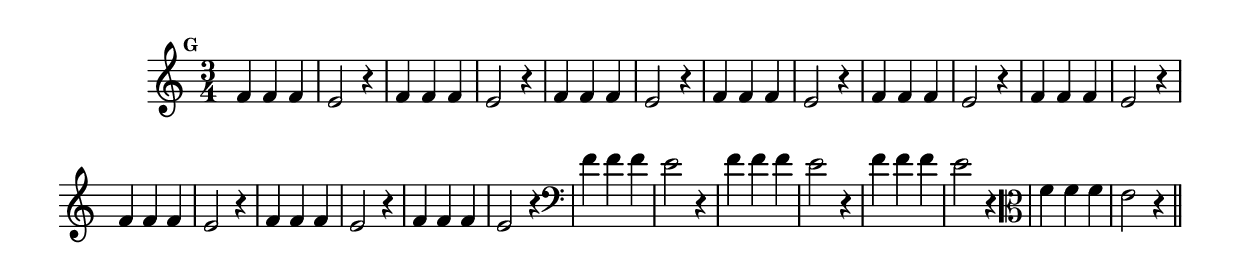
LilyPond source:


\version "2.14.2"

%\header { texidoc="Perguntas e Respostas"}

\relative c' {

  \override Staff.TimeSignature #'style = #'()
  \time 3/4 
  \override Score.BarNumber #'transparent = ##t
                                %\override Score.RehearsalMark #'font-family = #'roman
  \override Score.RehearsalMark #'font-size = #-2
  \override Score.BarNumber #'transparent = ##t
  \set Score.markFormatter = #format-mark-numbers

  \mark 7 

                                % CLARINETE

  \tag #'cl {
    f4 f f | e2 r4 
  }

                                % FLAUTA

  \tag #'fl {
    f4 f f | e2 r4 
  }

                                % OBOÉ

  \tag #'ob {
    f4 f f | e2 r4 
  }

                                % SAX ALTO

  \tag #'saxa {
    f4 f f | e2 r4 
  }

                                % SAX TENOR

  \tag #'saxt {
    f4 f f | e2 r4 
  }

                                % SAX GENES

  \tag #'saxg {
    f4 f f | e2 r4 
  }

                                % TROMPETE

  \tag #'tpt {
    f4 f f | e2 r4 
  }

                                % TROMPA

  \tag #'tpa {
    f4 f f | e2 r4 
  }

                                % TROMPA OP

  \tag #'tpaop {
    f4 f f | e2 r4 
  }

                                % TROMBONE

  \tag #'tbn {
    \clef bass
    f4 f f | e2 r4 
  }

                                % TUBA MIB

  \tag #'tbamib {
    \clef bass
    f4 f f | e2 r4 
  }

                                % TUBA SIB

  \tag #'tbasib {
    \clef bass
    f4 f f | e2 r4 
  }


                                % VIOLA

  \tag #'vla {
    \clef alto
    f4 f f | e2 r4 
  }

                                % FINAL

  \bar "||"

}
